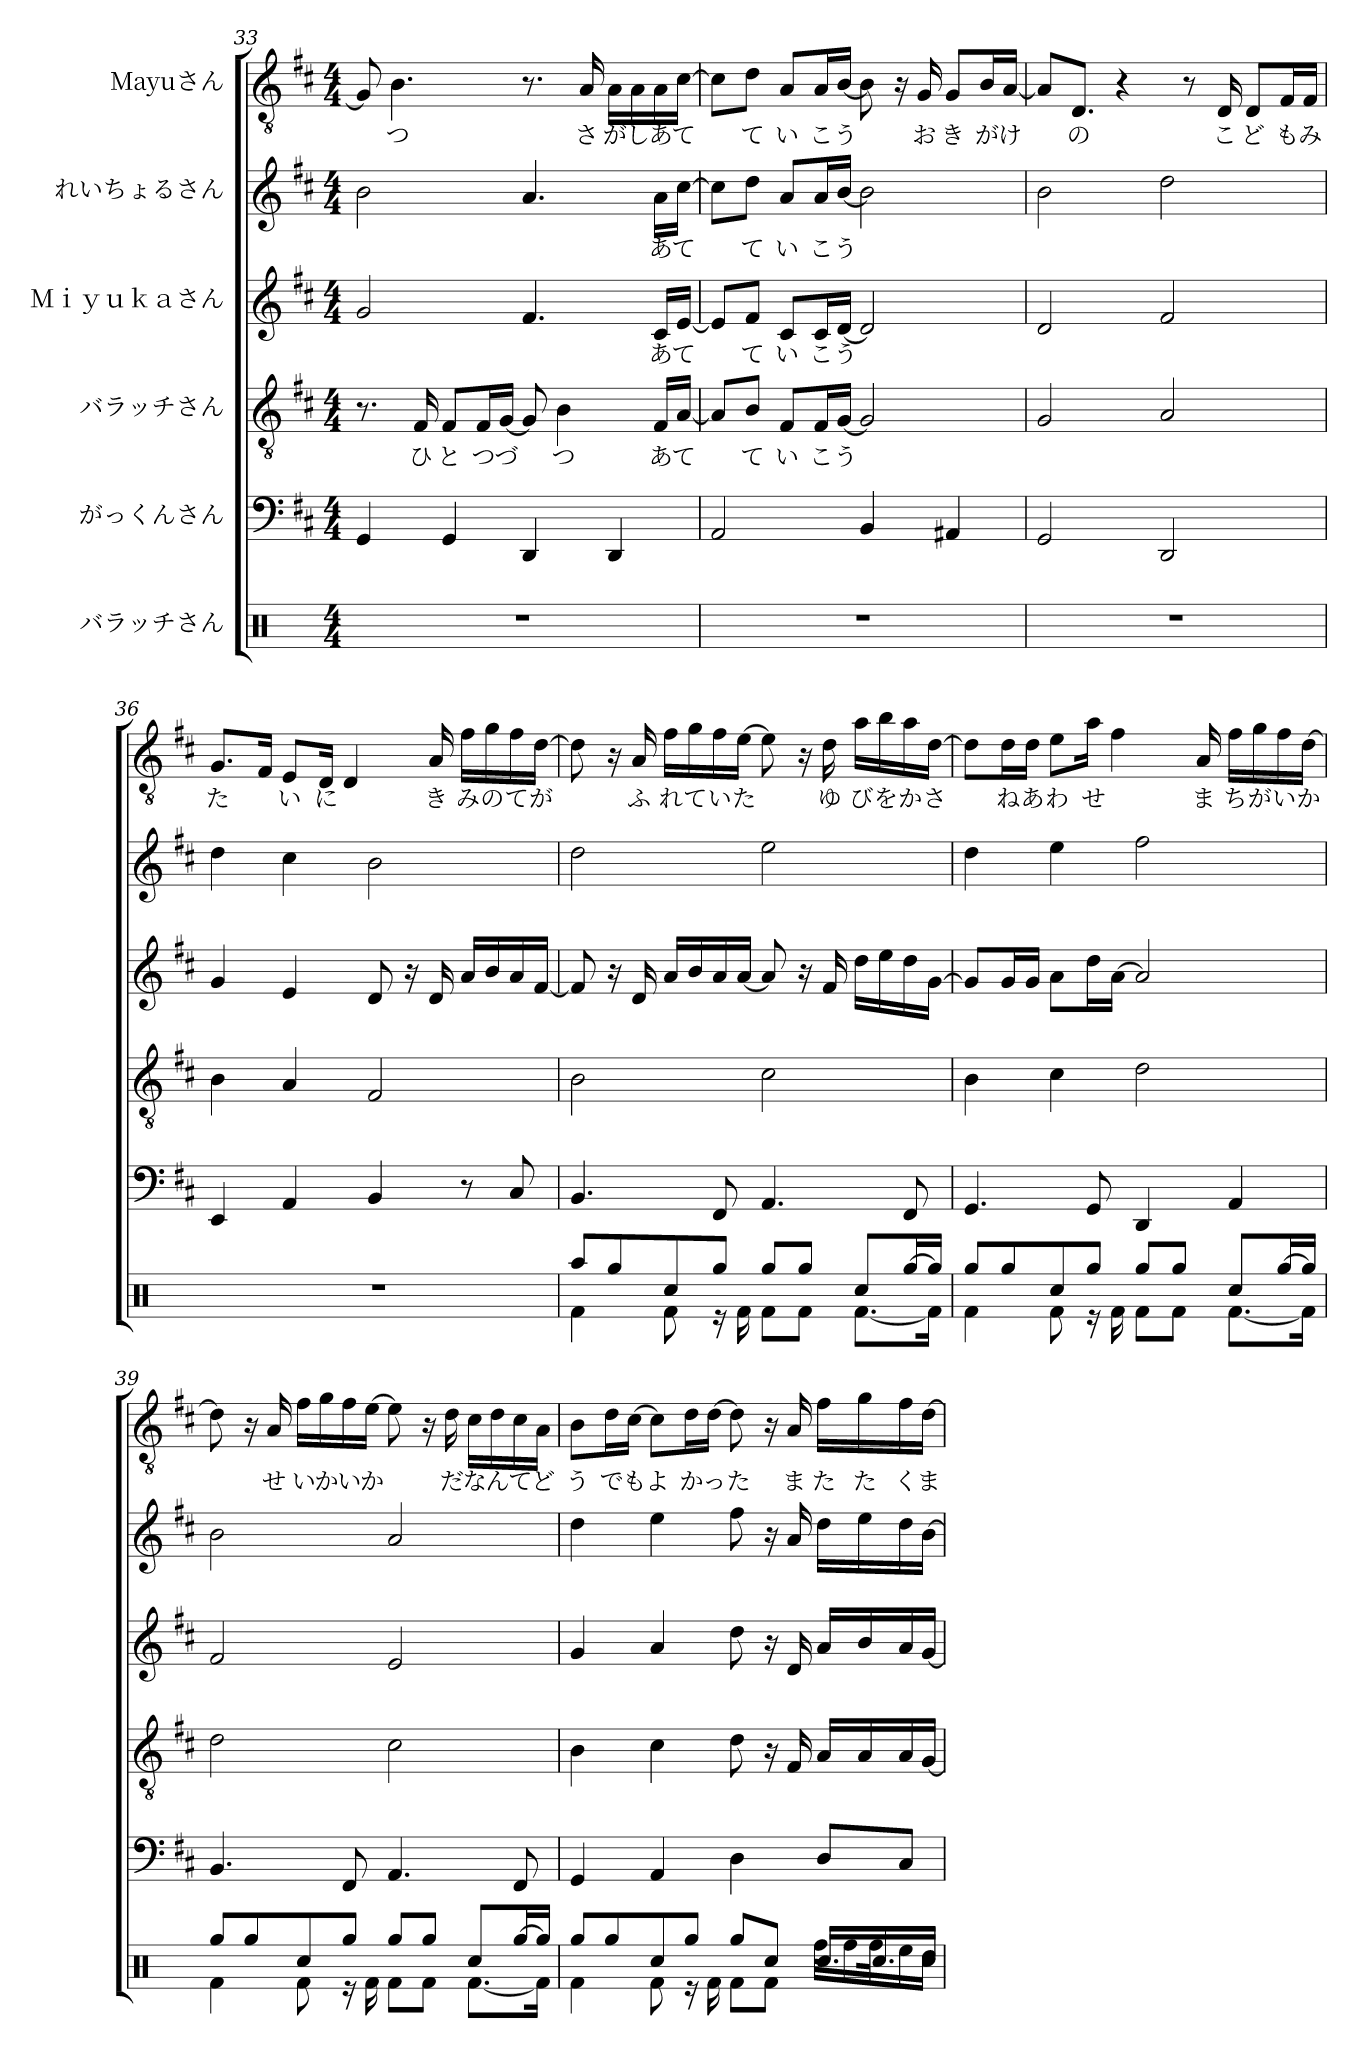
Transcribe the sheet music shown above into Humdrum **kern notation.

**kern	**kern	**kern	**text	**kern	**text	**kern	**text	**kern	**text
*part6	*part5	*part4	*part4	*part3	*part3	*part2	*part2	*part1	*part1
*staff6	*staff5	*staff4	*staff4	*staff3	*staff3	*staff2	*staff2	*staff1	*staff1
*I"バラッチさん	*I"がっくんさん	*I"バラッチさん	*	*I"Ｍｉｙｕｋａさん	*	*I"れいちょるさん	*	*I"Mayuさん	*
*clefX	*clefF4	*clefGv2	*	*clefG2	*	*clefG2	*	*clefGv2	*
*k[]	*k[f#c#]	*k[f#c#]	*	*k[f#c#]	*	*k[f#c#]	*	*k[f#c#]	*
*M4/4	*M4/4	*M4/4	*	*M4/4	*	*M4/4	*	*M4/4	*
=33	=33	=33	=33	=33	=33	=33	=33	=33	=33
1r	4GG	8.r	.	2g	.	2b	.	8G]	.
.	.	.	.	.	.	.	.	4.B	つ
.	.	16F#	ひ	.	.	.	.	.	.
.	4GG	8F#L	と	.	.	.	.	.	.
.	.	16F#L	つ	.	.	.	.	.	.
.	.	[16GJJ	づ	.	.	.	.	.	.
.	4DD	8G]	.	4.f#	.	4.a	.	8.r	.
.	.	4B	つ	.	.	.	.	.	.
.	.	.	.	.	.	.	.	16A	さ
.	4DD	.	.	.	.	.	.	16ALL	が
.	.	.	.	.	.	.	.	16A	し
.	.	16F#LL	あ	16c#LL	あ	16aLL	あ	16A	あ
.	.	[16AJJ	て	[16eJJ	て	[16cc#JJ	て	[16c#JJ	て
=34	=34	=34	=34	=34	=34	=34	=34	=34	=34
1r	2AA	8AL]	.	8eL]	.	8cc#L]	.	8c#L]	.
.	.	8BJ	て	8f#J	て	8ddJ	て	8dJ	て
.	.	8F#L	い	8c#L	い	8aL	い	8AL	い
.	.	16F#L	こう	16c#L	こう	16aL	こう	16AL	こう
.	.	[16GJJ	.	[16dJJ	.	[16bJJ	.	[16BJJ	.
.	4BB	2G]	.	2d]	.	2b]	.	8B]	.
.	.	.	.	.	.	.	.	16r	.
.	.	.	.	.	.	.	.	16G	お
.	4AA#X	.	.	.	.	.	.	8GL	き
.	.	.	.	.	.	.	.	16BL	が
.	.	.	.	.	.	.	.	[16AJJ	け
=35	=35	=35	=35	=35	=35	=35	=35	=35	=35
1r	2GG	2G	.	2d	.	2b	.	8AL]	.
.	.	.	.	.	.	.	.	8.DJ	の
.	.	.	.	.	.	.	.	4r	.
.	2DD	2A	.	2f#	.	2dd	.	.	.
.	.	.	.	.	.	.	.	8r	.
.	.	.	.	.	.	.	.	16D	こ
.	.	.	.	.	.	.	.	8DL	ど
.	.	.	.	.	.	.	.	16F#L	も
.	.	.	.	.	.	.	.	16F#JJ	み
=36	=36	=36	=36	=36	=36	=36	=36	=36	=36
1r	4EE	4B	.	4g	.	4dd	.	8.GL	た
.	.	.	.	.	.	.	.	16F#Jk	.
.	4AA	4A	.	4e	.	4cc#	.	8EL	い
.	.	.	.	.	.	.	.	16DJk	に
.	.	.	.	.	.	.	.	4D	.
.	4BB	2F#	.	8d	.	2b	.	.	.
.	.	.	.	16r	.	.	.	.	.
.	.	.	.	16d	.	.	.	16A	き
.	8r	.	.	16aLL	.	.	.	16f#LL	み
.	.	.	.	16b	.	.	.	16g	の
.	8C#	.	.	16a	.	.	.	16f#	て
.	.	.	.	[16f#JJ	.	.	.	[16dJJ	が
=37	=37	=37	=37	=37	=37	=37	=37	=37	=37
*^	*	*	*	*	*	*	*	*	*
8Raa/L	4Rf\	4.BB	2B	.	8f#]	.	2dd	.	8d]	.
8Rgg/	.	.	.	.	16r	.	.	.	16r	.
.	.	.	.	.	16d	.	.	.	16A	ふ
8Rcc/	8Rf\	.	.	.	16aLL	.	.	.	16f#LL	れ
.	.	.	.	.	16b	.	.	.	16g	て
8Rgg/J	16r	8FF#	.	.	16a	.	.	.	16f#	い
.	16Rf\	.	.	.	[16aJJ	.	.	.	[16eJJ	た
8Rgg/L	8Rf\L	4.AA	2c#	.	8a]	.	2ee	.	8e]	.
8Rgg/J	8Rf\J	.	.	.	16r	.	.	.	16r	.
.	.	.	.	.	16f#	.	.	.	16d	ゆ
8Rcc/L	[8.Rf\L	.	.	.	16ddLL	.	.	.	16aLL	び
.	.	.	.	.	16ee	.	.	.	16b	を
[16Rgg/L	.	8FF#	.	.	16dd	.	.	.	16a	か
16Rgg/JJ]	16Rf\Jk]	.	.	.	[16gJJ	.	.	.	[16dJJ	さ
=38	=38	=38	=38	=38	=38	=38	=38	=38	=38	=38
8Rgg/L	4Rf\	4.GG	4B	.	8gL]	.	4dd	.	8dL]	.
8Rgg/	.	.	.	.	16gL	.	.	.	16dL	ね
.	.	.	.	.	16gJJ	.	.	.	16dJJ	あ
8Rcc/	8Rf\	.	4c#	.	8aL	.	4ee	.	8eL	わ
8Rgg/J	16r	8GG	.	.	16ddL	.	.	.	16aJk	せ
.	16Rf\	.	.	.	[16aJJ	.	.	.	4f#	.
8Rgg/L	8Rf\L	4DD	2d	.	2a]	.	2ff#	.	.	.
8Rgg/J	8Rf\J	.	.	.	.	.	.	.	.	.
.	.	.	.	.	.	.	.	.	16A	ま
8Rcc/L	[8.Rf\L	4AA	.	.	.	.	.	.	16f#LL	ち
.	.	.	.	.	.	.	.	.	16g	が
[16Rgg/L	.	.	.	.	.	.	.	.	16f#	い
16Rgg/JJ]	16Rf\Jk]	.	.	.	.	.	.	.	[16dJJ	か
=39	=39	=39	=39	=39	=39	=39	=39	=39	=39	=39
8Rgg/L	4Rf\	4.BB	2d	.	2f#	.	2b	.	8d]	.
8Rgg/	.	.	.	.	.	.	.	.	16r	.
.	.	.	.	.	.	.	.	.	16A	せ
8Rcc/	8Rf\	.	.	.	.	.	.	.	16f#LL	い
.	.	.	.	.	.	.	.	.	16g	か
8Rgg/J	16r	8FF#	.	.	.	.	.	.	16f#	い
.	16Rf\	.	.	.	.	.	.	.	[16eJJ	か
8Rgg/L	8Rf\L	4.AA	2c#	.	2e	.	2a	.	8e]	.
8Rgg/J	8Rf\J	.	.	.	.	.	.	.	16r	.
.	.	.	.	.	.	.	.	.	16d	だ
8Rcc/L	[8.Rf\L	.	.	.	.	.	.	.	16c#LL	な
.	.	.	.	.	.	.	.	.	16d	ん
[16Rgg/L	.	8FF#	.	.	.	.	.	.	16c#	て
16Rgg/JJ]	16Rf\Jk]	.	.	.	.	.	.	.	16AJJ	ど
=40	=40	=40	=40	=40	=40	=40	=40	=40	=40	=40
8Rgg/L	4Rf\	4GG	4B	.	4g	.	4dd	.	8BL	う
8Rgg/	.	.	.	.	.	.	.	.	16dL	で
.	.	.	.	.	.	.	.	.	[16c#JJ	も
8Rcc/	8Rf\	4AA	4c#	.	4a	.	4ee	.	8c#L]	よ
8Rgg/J	16r	.	.	.	.	.	.	.	16dL	か
.	16Rf\	.	.	.	.	.	.	.	[16dJJ	った
8Rgg/L	8Rf\L	4D	8d	.	8dd	.	8ff#	.	8d]	.
8Rcc/J	8Rf\J	.	16r	.	16r	.	16r	.	16r	.
.	.	.	16F#	.	16d	.	16a	.	16A	ま
16.Rcc/LL	32Rff\KLL	8DL	16ALL	.	16aLL	.	16ddLL	.	16f#LL	た
.	16Rff\	.	.	.	.	.	.	.	.	.
.	.	.	16A	.	16b	.	16ee	.	16g	た
16.Rcc/	32Rff\K	.	.	.	.	.	.	.	.	.
.	16Ree\	8C#J	16A	.	16a	.	16dd	.	16f#	く
16Rcc/JJ	16Rdd\JJ	.	[16GJJ	.	[16gJJ	.	[16bJJ	.	[16dJJ	ま
*v	*v	*	*	*	*	*	*	*	*	*
=	=	=	=	=	=	=	=	=	=
*-	*-	*-	*-	*-	*-	*-	*-	*-	*-
